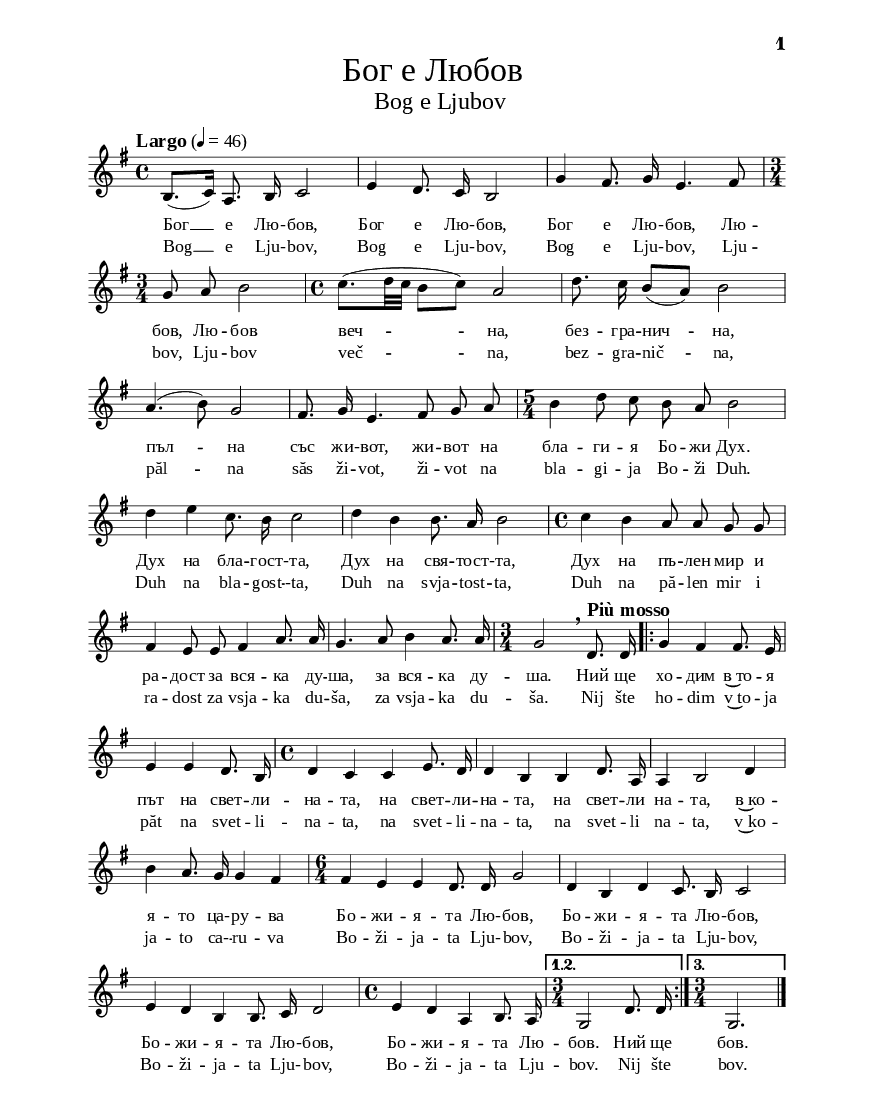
\version "2.24.3"

% include paper part and global functions
\include "include/globals.ily"

\bookpart {
  \label #'ref082
  \tocItem \markup "Бог е Любов – Bog e Ljubov"
  \include "include/bookpart-paper.ily"
  \score {
    \include "include/score-layout.ily"
    \new Voice \relative c' {
      \clef treble
      \key g \major
      \time 4/4
      \tempoFunc "Largo" 4 "46"

      \autoBeamOff

      b8. [(c16)] a8. b16 c2 |
      e4 d8. c16 b2 |
      g'4 fis8. g16 e4. fis8 | \break

      \time 3/4 g8 a8 b2 |
      \time 4/4 c8. [(d32 c32] b8 [c8]) a2 |
      d8. c16 b8 [(a8)] b2 | \break

      a4. (b8) g2 |
      fis8. g16 e4. fis8 g8 a8 |
      \time 5/4 b4 d8 c8 b8 a8 b2 | \break

      d4 e4 c8. b16 c2 |
      d4 b4 b8. a16 b2 |
      \time 4/4 c4 b4 a8 a8 g8 g8 | \break

      fis4 e8 e8 fis4 a8. a16 |
      g4. a8 b4 a8. a16 |
      \time 3/4 g2 \breathe \tempo "Più mosso"  d8. d16 |
      \repeat volta 3 {
        g4 fis4 fis8. e16 | \break

        e4 e4 d8. b16 |
        \time 4/4 d4 c4 c4 e8. d16 |
        d4 b4 b4 d8. a16 |
        a4 b2 d4 | \break

        b'4 a8. g16 g4 fis4 |
        \time 6/4 fis4 e4 e4 d8. d16 g2 |
        d4 b4 d4 c8. b16 c2 | \break

        e4 d4 b4 b8. c16 d2 |
        \time 4/4 e4 d4 a4 b8. a16 |
      } % repeat
      \alternative {
        { \time 3/4 g2 d'8. d16 }
        { \time 3/4 g,2.  \bar "|." }
      }
    }

    \addlyrics {
      Бог __ е "Лю-" -- бов, | Бог е "Лю-" -- бов, | Бог е "Лю-" -- бов, Лю -- |
      бов, Лю -- бов  | веч -- на, | без -- гра -- нич -- на, |
      пъл -- на | със жи -- "-вот," жи -- вот на | бла -- ги -- я Бо -- жи  Дух.
      Дух на бла -- гост -- "-та," | Дух на свя -- тост -- "-та," | Дух на пъ -- лен мир и |
      ра -- дост за вся -- ка ду -- ша, за вся -- ка ду -- | ша. Ний щe | хо -- дим в~то -- я |
      път  на свет -- ли -- | на -- та, на свет -- ли -- | на -- та, на свет -- ли | на -- та, в~ко -- |
      я -- то "ца-" -- ру -- ва | Бо -- жи -- я -- та "Лю-" -- бов, | Бо -- жи -- я -- та "Лю-" -- бов, |
      Бо -- жи -- я -- та "Лю-" -- бов, | Бо -- жи -- я -- та Лю -- | бов. Ний ще | бов.}


      \addlyrics {
        Bog __ e "Lju-" -- bov, | Bog e "Lju-" -- bov, | Bog e "Lju-" -- bov, Lju -- |
        bov, Lju -- bov  | več -- na, | bez -- gra -- nič -- na, |
        păl -- na | săs ži -- vot, ži -- vot na | bla -- gi -- ja Bo -- ži  Duh.
        Duh na bla -- gost -- "-ta," | Duh na svja -- tost -- ta, | Duh na pă -- len mir i |
        ra -- dost za vsja -- ka du -- ša, za vsja -- ka du -- | ša. Nij šte | ho -- dim v~to -- ja |
        păt  na svet -- li -- | na -- ta, na svet -- li -- | na -- ta, na svet -- li | na -- ta, v~ko -- |
        ja -- to "ca-" -- ru -- va | Bo -- ži -- ja -- ta "Lju-" -- bov, | Bo -- ži -- ja -- ta "Lju-" -- bov, |
        Bo -- ži -- ja -- ta "Lju-" -- bov, | Bo -- ži -- ja -- ta Lju -- | bov. Nij šte | bov.}
        \header {
          title = \titleFunc "Бог е Любов "" Bog e Ljubov"
        }

        \midi{}

      } % score

      \pageBreak
      % include foreign translation(s) of the song
      \version "2.24.3"

\markup \fill-line { \fontsize #deTitleFontSize "Gott ist Liebe" }

\markup \null
\markup \null

\markup \abs-fontsize #10 {
   \hspace #25
  \override #`(baseline-skip . ,deCoupletBaselineSkip)

  \column {

    \line { " "  Gott ist Liebe, Gott ist Liebe, Gott ist Liebe, }

    \line { " " Liebe, ewige, grenzenlose, Liebe,}

    \line { " " erfüllt mit Leben, }

    \line { " " Leben des gütigen göttlichen Geistes. }

    \line { " " Geist der Güte, }

    \line { " " Geist der Heiligkeit,}

    \line { " " Geist des vollen Friedens und der Freude für jede Seele.}

    \vspace #0.5

    \line { " " Wir werden auf diesem Weg des Lichtes,}
    \line { " " des Lichtes, des Lichtes, gehen,  }
    
    \line { " " dort, wo die göttliche Liebe,}
    \line { " " die göttliche Liebe, die göttliche Liebe herrscht. }



  }


}


    } % bookpart
